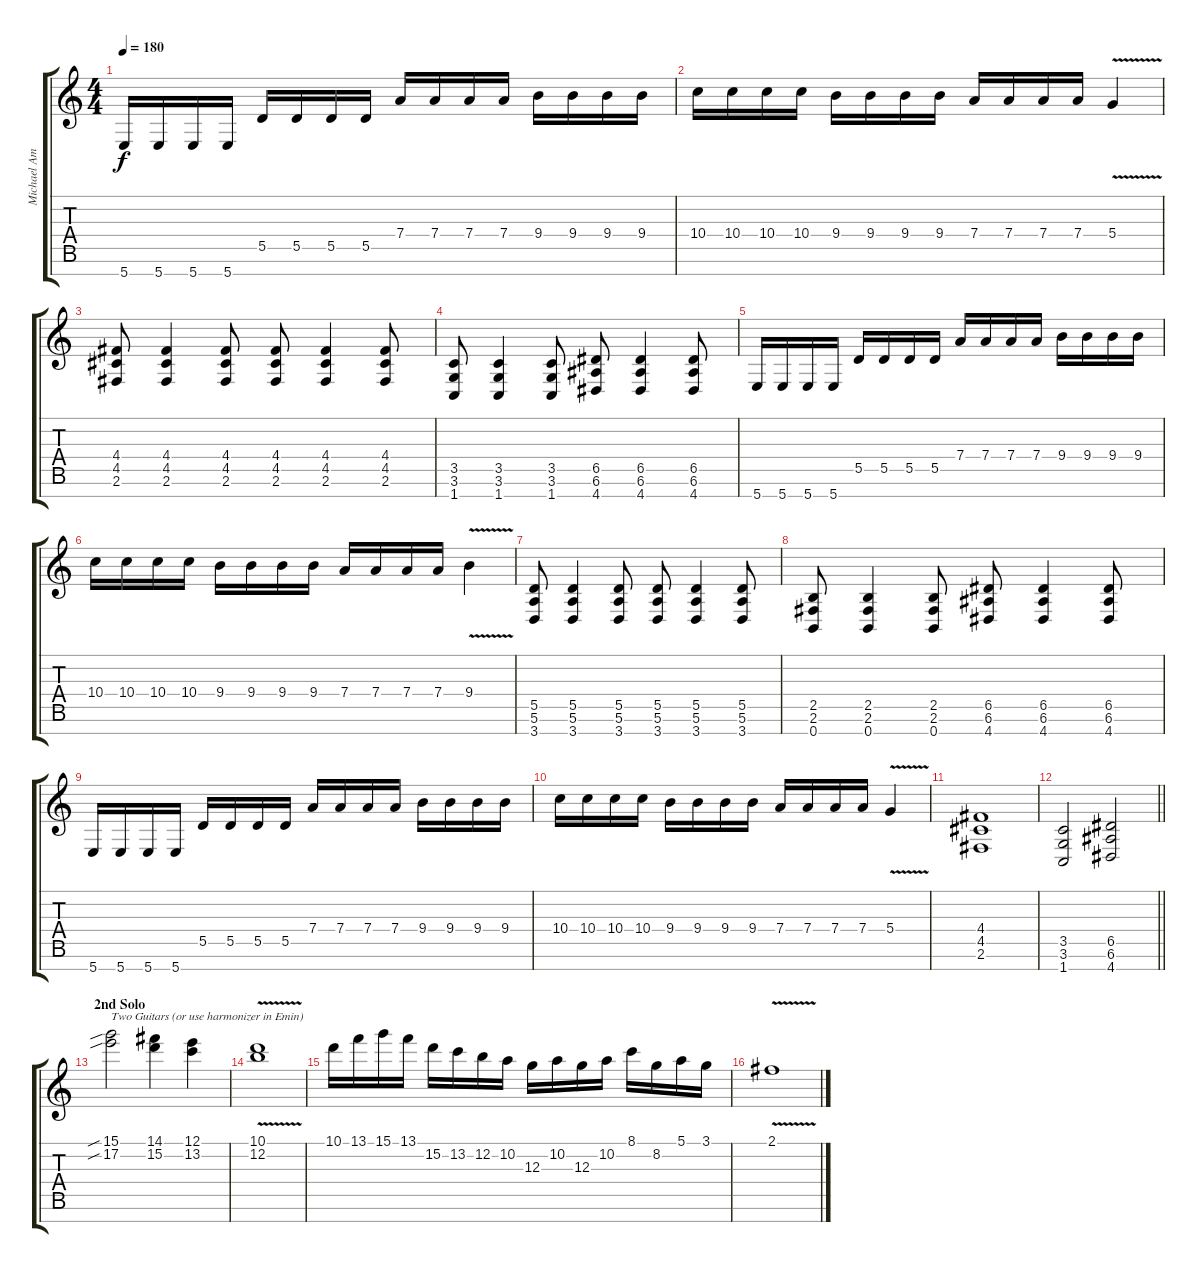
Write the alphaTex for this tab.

\track ("Michael Amott" "Michael Am") {instrument distortionguitar}
\staff {score tabs}
\tuning (E4 B3 G3 D3 A2 E2 B1) {hide}
\ts (4 4)
\tempo 180
\clef g2
\ks c
5.7.16{dy f} 5.7.16 5.7.16 5.7.16 5.5.16 5.5.16 5.5.16 5.5.16 7.4.16 7.4.16 7.4.16 7.4.16 9.4.16 9.4.16 9.4.16 9.4.16 |
10.4.16 10.4.16 10.4.16 10.4.16 9.4.16 9.4.16 9.4.16 9.4.16 7.4.16 7.4.16 7.4.16 7.4.16 5.4{v}.4 |
(4.4 4.5 2.6).8 (4.4 4.5 2.6).4 (4.4 4.5 2.6).8 (4.4 4.5 2.6).8 (4.4 4.5 2.6).4 (4.4 4.5 2.6).8 |
(3.5 3.6 1.7).8 (3.5 3.6 1.7).4 (3.5 3.6 1.7).8 (6.5 6.6 4.7).8 (6.5 6.6 4.7).4 (6.5 6.6 4.7).8 |
5.7.16 5.7.16 5.7.16 5.7.16 5.5.16 5.5.16 5.5.16 5.5.16 7.4.16 7.4.16 7.4.16 7.4.16 9.4.16 9.4.16 9.4.16 9.4.16 |
10.4.16 10.4.16 10.4.16 10.4.16 9.4.16 9.4.16 9.4.16 9.4.16 7.4.16 7.4.16 7.4.16 7.4.16 9.4{v}.4 |
(5.5 5.6 3.7).8 (5.5 5.6 3.7).4 (5.5 5.6 3.7).8 (5.5 5.6 3.7).8 (5.5 5.6 3.7).4 (5.5 5.6 3.7).8 |
(2.5 2.6 0.7).8 (2.5 2.6 0.7).4 (2.5 2.6 0.7).8 (6.5 6.6 4.7).8 (6.5 6.6 4.7).4 (6.5 6.6 4.7).8 |
5.7.16 5.7.16 5.7.16 5.7.16 5.5.16 5.5.16 5.5.16 5.5.16 7.4.16 7.4.16 7.4.16 7.4.16 9.4.16 9.4.16 9.4.16 9.4.16 |
10.4.16 10.4.16 10.4.16 10.4.16 9.4.16 9.4.16 9.4.16 9.4.16 7.4.16 7.4.16 7.4.16 7.4.16 5.4{v}.4 |
(4.4 4.5 2.6).1 |
\barLineRight lightlight
(3.5 3.6 1.7).2 (6.5 6.6 4.7).2 |
\section ("" "2nd Solo")
(15.1{sib} 17.2{sib}).2{txt "Two Guitars (or use harmonizer in Emin)"} (14.1 15.2).4 (12.1 13.2).4 |
(10.1{v} 12.2{v}).1 |
10.1.16 13.1.16 15.1.16 13.1.16 15.2.16 13.2.16 12.2.16 10.2.16 12.3.16 10.2.16 12.3.16 10.2.16 8.1.16 8.2.16 5.1.16 3.1.16 |
2.1{v}.1
